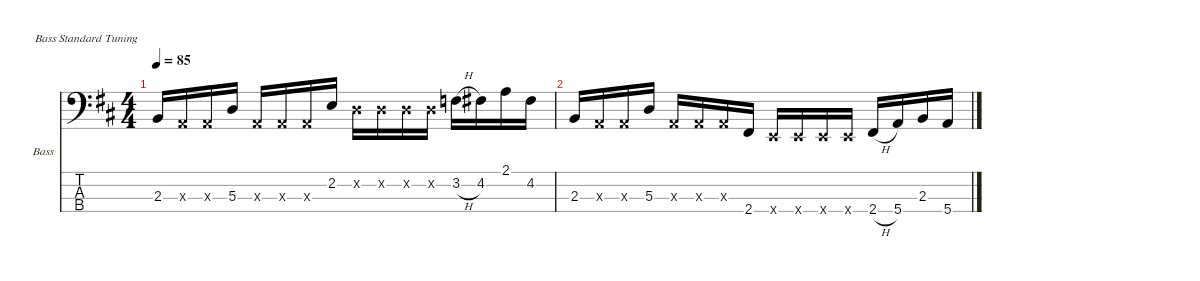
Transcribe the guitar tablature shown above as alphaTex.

\defaultSystemsLayout 4
\hideDynamics
\bracketExtendMode nobrackets
\firstSystemTrackNameOrientation horizontal
\otherSystemsTrackNameOrientation horizontal
\track ("Electric Bass" "Bass") {instrument electricbassfinger}
\staff {score tabs}
\tuning (G2 D2 A1 E1)
\ts (4 4)
\tempo 85
\clef f4
\ks d
2.3.16{dy mf instrument electricbassfinger} 0.3{x}.16 0.3{x}.16 5.3.16 0.3{x}.16 0.3{x}.16 0.3{x}.16 2.2.16 0.2{x}.16 0.2{x}.16 0.2{x}.16 0.2{x}.16 3.2{h}.16 4.2.16 2.1.16 4.2.16 |
2.3.16 0.3{x}.16 0.3{x}.16 5.3.16 0.3{x}.16 0.3{x}.16 0.3{x}.16 2.4.16 0.4{x}.16 0.4{x}.16 0.4{x}.16 0.4{x}.16 2.4{h}.16 5.4.16 2.3.16 5.4.16
